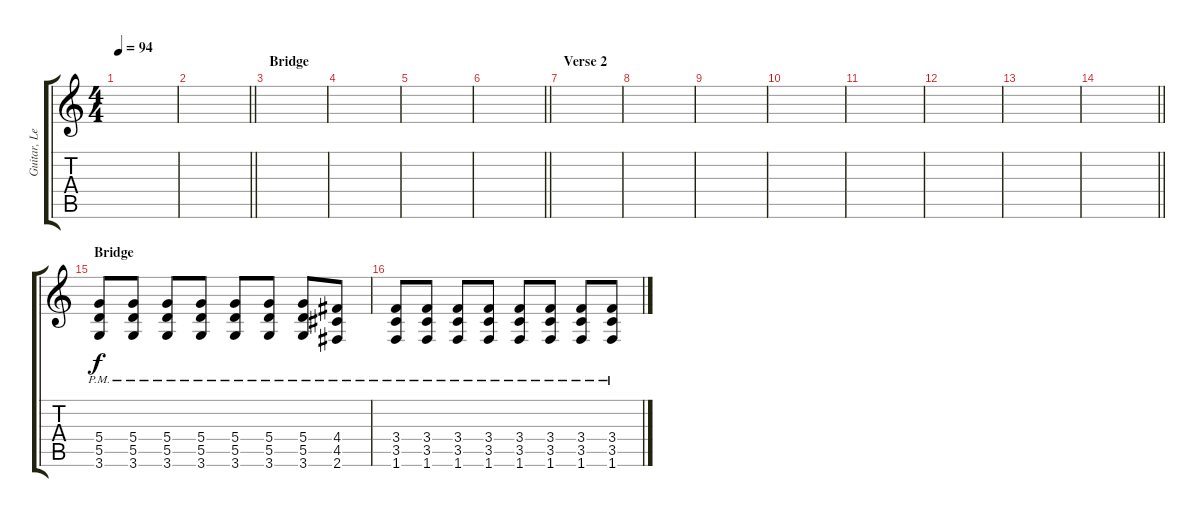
\track ("Guitar, Lead" "Guitar, Le") {instrument distortionguitar}
\staff {score tabs}
\tuning (E4 B3 G3 D3 A2 E2) {hide}
\ts (4 4)
\tempo 94
\clef g2
\ks c
|
\barLineRight lightlight
|
\section ("" "Bridge")
|
|
|
\barLineRight lightlight
|
\section ("" "Verse 2")
|
|
|
|
|
|
|
\barLineRight lightlight
|
\section ("" "Bridge")
(5.4{pm} 5.5{pm} 3.6{pm}).8 (5.4{pm} 5.5{pm} 3.6{pm}).8 (5.4{pm} 5.5{pm} 3.6{pm}).8 (5.4{pm} 5.5{pm} 3.6{pm}).8 (5.4{pm} 5.5{pm} 3.6{pm}).8 (5.4{pm} 5.5{pm} 3.6{pm}).8 (5.4{pm} 5.5{pm} 3.6{pm}).8 (4.4{pm} 4.5{pm} 2.6{pm}).8 |
(3.4{pm} 3.5{pm} 1.6{pm}).8 (3.4{pm} 3.5{pm} 1.6{pm}).8 (3.4{pm} 3.5{pm} 1.6{pm}).8 (3.4{pm} 3.5{pm} 1.6{pm}).8 (3.4{pm} 3.5{pm} 1.6{pm}).8 (3.4{pm} 3.5{pm} 1.6{pm}).8 (3.4{pm} 3.5{pm} 1.6{pm}).8 (3.4{pm} 3.5{pm} 1.6{pm}).8
